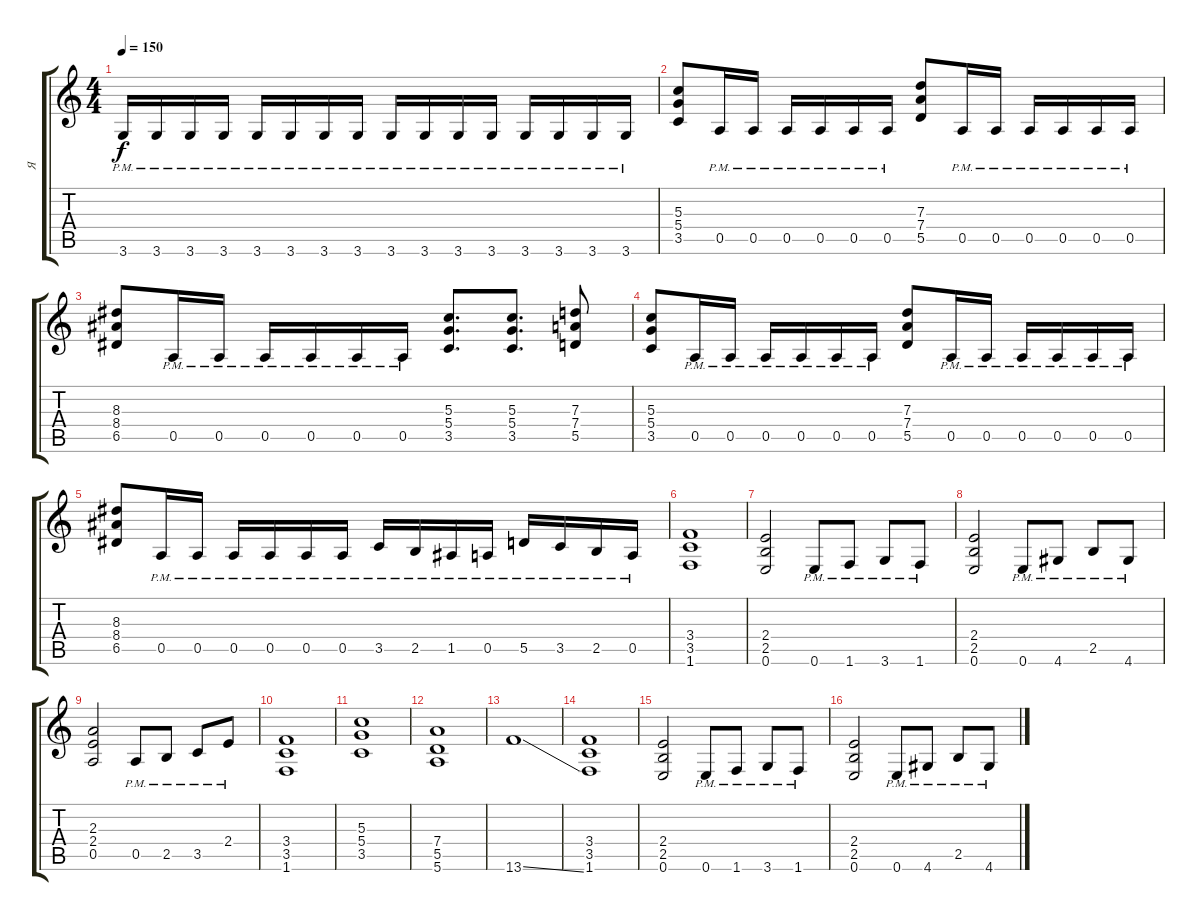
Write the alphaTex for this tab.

\track ("Я" "Я") {instrument distortionguitar}
\staff {score tabs}
\tuning (E4 B3 G3 D3 A2 E2) {hide}
\ts (4 4)
\tempo 150
\clef g2
\ks c
3.6{pm}.16{dy f} 3.6{pm}.16 3.6{pm}.16 3.6{pm}.16 3.6{pm}.16 3.6{pm}.16 3.6{pm}.16 3.6{pm}.16 3.6{pm}.16 3.6{pm}.16 3.6{pm}.16 3.6{pm}.16 3.6{pm}.16 3.6{pm}.16 3.6{pm}.16 3.6{pm}.16 |
(5.3 5.4 3.5).8 0.5{pm}.16 0.5{pm}.16 0.5{pm}.16 0.5{pm}.16 0.5{pm}.16 0.5{pm}.16 (7.3 7.4 5.5).8 0.5{pm}.16 0.5{pm}.16 0.5{pm}.16 0.5{pm}.16 0.5{pm}.16 0.5{pm}.16 |
(8.3 8.4 6.5).8 0.5{pm}.16 0.5{pm}.16 0.5{pm}.16 0.5{pm}.16 0.5{pm}.16 0.5{pm}.16 (5.3 5.4 3.5).8{d} (5.3 5.4 3.5).8{d} (7.3 7.4 5.5).8 |
(5.3 5.4 3.5).8 0.5{pm}.16 0.5{pm}.16 0.5{pm}.16 0.5{pm}.16 0.5{pm}.16 0.5{pm}.16 (7.3 7.4 5.5).8 0.5{pm}.16 0.5{pm}.16 0.5{pm}.16 0.5{pm}.16 0.5{pm}.16 0.5{pm}.16 |
(8.3 8.4 6.5).8 0.5{pm}.16 0.5{pm}.16 0.5{pm}.16 0.5{pm}.16 0.5{pm}.16 0.5{pm}.16 3.5{pm}.16 2.5{pm}.16 1.5{pm}.16 0.5{pm}.16 5.5{pm}.16 3.5{pm}.16 2.5{pm}.16 0.5{pm}.16 |
(3.4 3.5 1.6).1 |
(2.4 2.5 0.6).2 0.6{pm}.8 1.6{pm}.8 3.6{pm}.8 1.6{pm}.8 |
(2.4 2.5 0.6).2 0.6{pm}.8 4.6{pm}.8 2.5{pm}.8 4.6{pm}.8 |
(2.3 2.4 0.5).2 0.5{pm}.8 2.5{pm}.8 3.5{pm}.8 2.4{pm}.8 |
(3.4 3.5 1.6).1 |
(5.3 5.4 3.5).1 |
(7.4 5.5 5.6).1 |
13.6{ss}.1 |
(3.4 3.5 1.6).1 |
(2.4 2.5 0.6).2 0.6{pm}.8 1.6{pm}.8 3.6{pm}.8 1.6{pm}.8 |
(2.4 2.5 0.6).2 0.6{pm}.8 4.6{pm}.8 2.5{pm}.8 4.6{pm}.8
